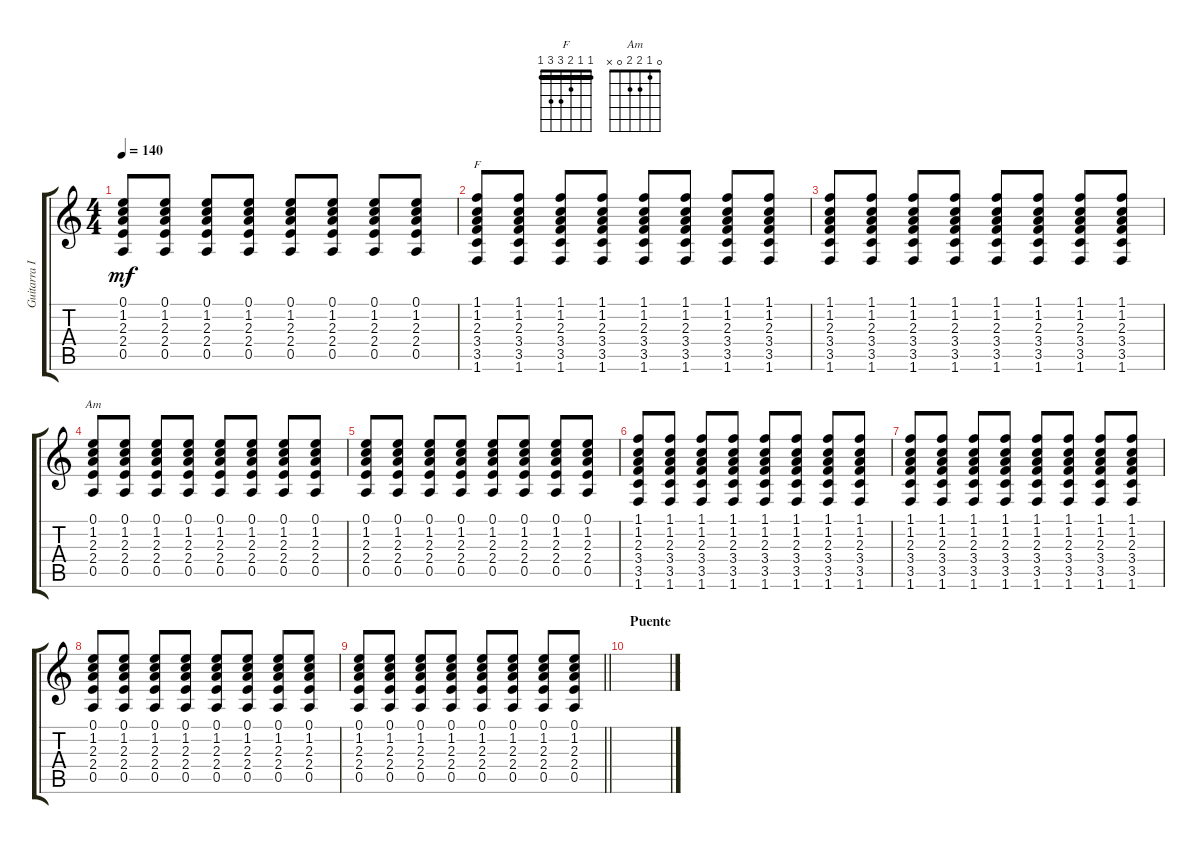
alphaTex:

\track ("Guitarra II" "Guitarra I") {instrument acousticguitarsteel}
\staff {score tabs}
\tuning (E4 B3 G3 D3 A2 E2) {hide}
\chord ("F" 1 1 2 3 3 1) {barre 1}
\chord ("Am" 0 1 2 2 0 x)
\ts (4 4)
\tempo 140
\clef g2
\ks c
(0.1 1.2 2.3 2.4 0.5).8{dy mf} (0.1 1.2 2.3 2.4 0.5).8 (0.1 1.2 2.3 2.4 0.5).8 (0.1 1.2 2.3 2.4 0.5).8 (0.1 1.2 2.3 2.4 0.5).8 (0.1 1.2 2.3 2.4 0.5).8 (0.1 1.2 2.3 2.4 0.5).8 (0.1 1.2 2.3 2.4 0.5).8 |
(1.1 1.2 2.3 3.4 3.5 1.6).8{ch "F"} (1.1 1.2 2.3 3.4 3.5 1.6).8 (1.1 1.2 2.3 3.4 3.5 1.6).8 (1.1 1.2 2.3 3.4 3.5 1.6).8 (1.1 1.2 2.3 3.4 3.5 1.6).8 (1.1 1.2 2.3 3.4 3.5 1.6).8 (1.1 1.2 2.3 3.4 3.5 1.6).8 (1.1 1.2 2.3 3.4 3.5 1.6).8 |
(1.1 1.2 2.3 3.4 3.5 1.6).8 (1.1 1.2 2.3 3.4 3.5 1.6).8 (1.1 1.2 2.3 3.4 3.5 1.6).8 (1.1 1.2 2.3 3.4 3.5 1.6).8 (1.1 1.2 2.3 3.4 3.5 1.6).8 (1.1 1.2 2.3 3.4 3.5 1.6).8 (1.1 1.2 2.3 3.4 3.5 1.6).8 (1.1 1.2 2.3 3.4 3.5 1.6).8 |
(0.1 1.2 2.3 2.4 0.5).8{ch "Am"} (0.1 1.2 2.3 2.4 0.5).8 (0.1 1.2 2.3 2.4 0.5).8 (0.1 1.2 2.3 2.4 0.5).8 (0.1 1.2 2.3 2.4 0.5).8 (0.1 1.2 2.3 2.4 0.5).8 (0.1 1.2 2.3 2.4 0.5).8 (0.1 1.2 2.3 2.4 0.5).8 |
(0.1 1.2 2.3 2.4 0.5).8 (0.1 1.2 2.3 2.4 0.5).8 (0.1 1.2 2.3 2.4 0.5).8 (0.1 1.2 2.3 2.4 0.5).8 (0.1 1.2 2.3 2.4 0.5).8 (0.1 1.2 2.3 2.4 0.5).8 (0.1 1.2 2.3 2.4 0.5).8 (0.1 1.2 2.3 2.4 0.5).8 |
(1.1 1.2 2.3 3.4 3.5 1.6).8 (1.1 1.2 2.3 3.4 3.5 1.6).8 (1.1 1.2 2.3 3.4 3.5 1.6).8 (1.1 1.2 2.3 3.4 3.5 1.6).8 (1.1 1.2 2.3 3.4 3.5 1.6).8 (1.1 1.2 2.3 3.4 3.5 1.6).8 (1.1 1.2 2.3 3.4 3.5 1.6).8 (1.1 1.2 2.3 3.4 3.5 1.6).8 |
(1.1 1.2 2.3 3.4 3.5 1.6).8 (1.1 1.2 2.3 3.4 3.5 1.6).8 (1.1 1.2 2.3 3.4 3.5 1.6).8 (1.1 1.2 2.3 3.4 3.5 1.6).8 (1.1 1.2 2.3 3.4 3.5 1.6).8 (1.1 1.2 2.3 3.4 3.5 1.6).8 (1.1 1.2 2.3 3.4 3.5 1.6).8 (1.1 1.2 2.3 3.4 3.5 1.6).8 |
(0.1 1.2 2.3 2.4 0.5).8 (0.1 1.2 2.3 2.4 0.5).8 (0.1 1.2 2.3 2.4 0.5).8 (0.1 1.2 2.3 2.4 0.5).8 (0.1 1.2 2.3 2.4 0.5).8 (0.1 1.2 2.3 2.4 0.5).8 (0.1 1.2 2.3 2.4 0.5).8 (0.1 1.2 2.3 2.4 0.5).8 |
\barLineRight lightlight
(0.1 1.2 2.3 2.4 0.5).8 (0.1 1.2 2.3 2.4 0.5).8 (0.1 1.2 2.3 2.4 0.5).8 (0.1 1.2 2.3 2.4 0.5).8 (0.1 1.2 2.3 2.4 0.5).8 (0.1 1.2 2.3 2.4 0.5).8 (0.1 1.2 2.3 2.4 0.5).8 (0.1 1.2 2.3 2.4 0.5).8 |
\section ("" "Puente")
